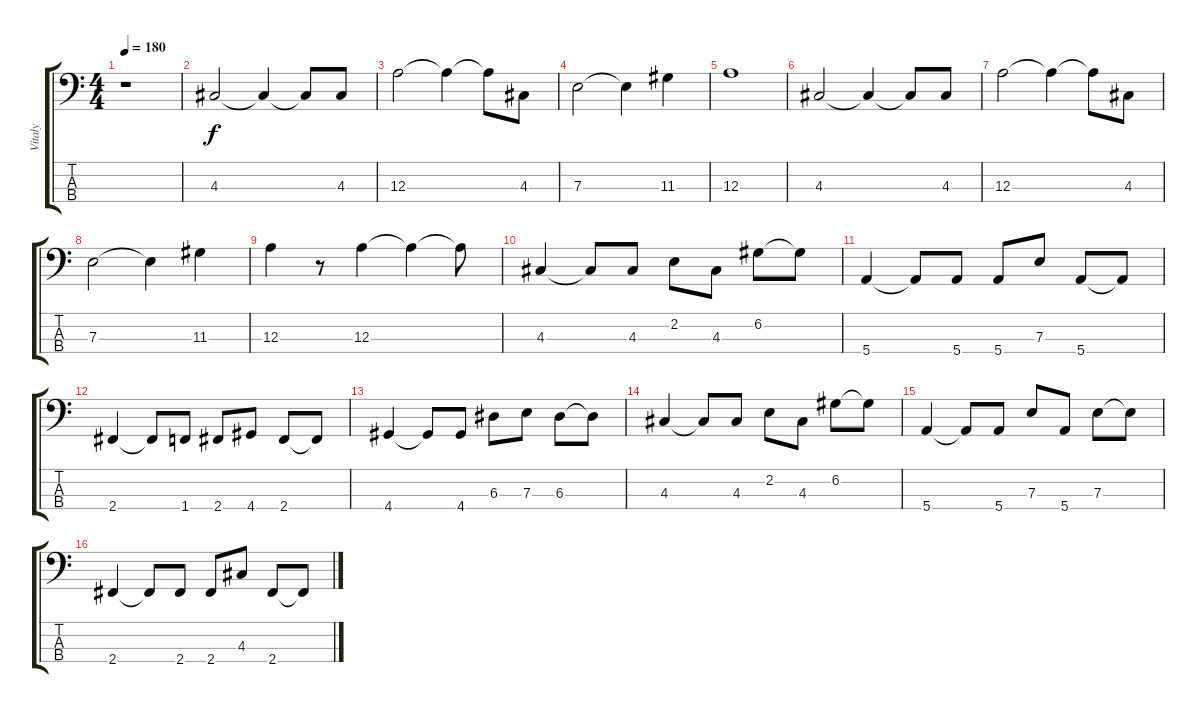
\track ("Vitaly" "Vitaly") {instrument electricbassfinger}
\staff {score tabs}
\tuning (G2 D2 A1 E1) {hide}
\ts (4 4)
\tempo 180
\clef f4
\ks c
r.1{dy f} |
4.3.2 4.3{t}.4 4.3{t}.8 4.3.8 |
12.3.2 12.3{t}.4 12.3{t}.8 4.3.8 |
7.3.2 7.3{t}.4 11.3.4 |
12.3.1 |
4.3.2 4.3{t}.4 4.3{t}.8 4.3.8 |
12.3.2 12.3{t}.4 12.3{t}.8 4.3.8 |
7.3.2 7.3{t}.4 11.3.4 |
12.3.4 r.8 12.3.4 12.3{t}.4 12.3{t}.8 |
4.3.4 4.3{t}.8 4.3.8 2.2.8 4.3.8 6.2.8 6.2{t}.8 |
5.4.4 5.4{t}.8 5.4.8 5.4.8 7.3.8 5.4.8 5.4{t}.8 |
2.4.4 2.4{t}.8 1.4.8 2.4.8 4.4.8 2.4.8 2.4{t}.8 |
4.4.4 4.4{t}.8 4.4.8 6.3.8 7.3.8 6.3.8 6.3{t}.8 |
4.3.4 4.3{t}.8 4.3.8 2.2.8 4.3.8 6.2.8 6.2{t}.8 |
5.4.4 5.4{t}.8 5.4.8 7.3.8 5.4.8 7.3.8 7.3{t}.8 |
2.4.4 2.4{t}.8 2.4.8 2.4.8 4.3.8 2.4.8 2.4{t}.8
